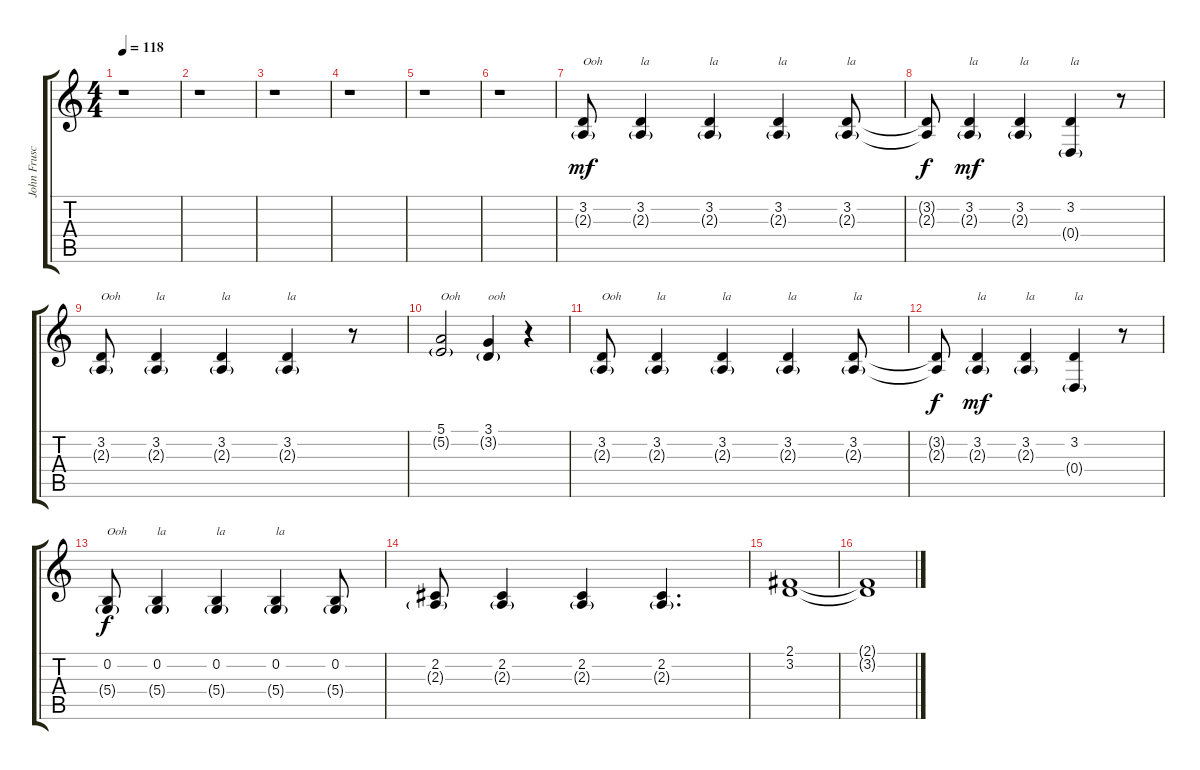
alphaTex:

\track ("John Frusciante (Back Vocals)" "John Frusc") {instrument tenorsax}
\staff {score tabs}
\tuning (E4 B3 G3 D3 A2 E2) {hide}
\ts (4 4)
\tempo 118
\clef g2
\ks c
r.1{dy f} |
r.1 |
r.1 |
r.1 |
r.1 |
r.1 |
(3.2 2.3{g}).8{txt "Ooh" dy mf} (3.2 2.3{g}).4{txt "la"} (3.2 2.3{g}).4{txt "la"} (3.2 2.3{g}).4{txt "la"} (3.2 2.3{g}).8{txt "la"} |
(3.2{t} 2.3{t}).8{dy f} (3.2 2.3{g}).4{txt "la" dy mf} (3.2 2.3{g}).4{txt "la"} (3.2 0.4{g}).4{txt "la"} r.8 |
(3.2 2.3{g}).8{txt "Ooh"} (3.2 2.3{g}).4{txt "la"} (3.2 2.3{g}).4{txt "la"} (3.2 2.3{g}).4{txt "la"} r.8 |
(5.1 5.2{g}).2{txt "Ooh"} (3.1 3.2{g}).4{txt "ooh"} r.4 |
(3.2 2.3{g}).8{txt "Ooh"} (3.2 2.3{g}).4{txt "la"} (3.2 2.3{g}).4{txt "la"} (3.2 2.3{g}).4{txt "la"} (3.2 2.3{g}).8{txt "la"} |
(3.2{t} 2.3{t}).8{dy f} (3.2 2.3{g}).4{txt "la" dy mf} (3.2 2.3{g}).4{txt "la"} (3.2 0.4{g}).4{txt "la"} r.8 |
(0.2 5.4{g}).8{txt "Ooh" dy f} (0.2 5.4{g}).4{txt "la"} (0.2 5.4{g}).4{txt "la"} (0.2 5.4{g}).4{txt "la"} (0.2 5.4{g}).8 |
(2.2 2.3{g}).8 (2.2 2.3{g}).4 (2.2 2.3{g}).4 (2.2 2.3{g}).4{d} |
(2.1 3.2).1 |
(2.1{t} 3.2{t}).1
